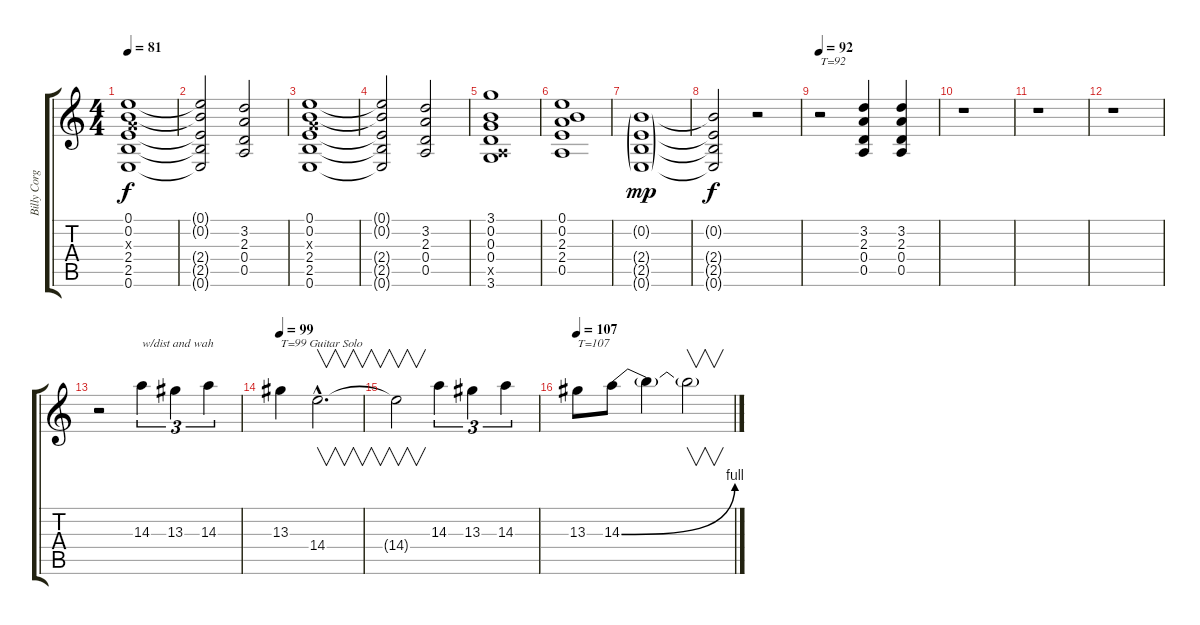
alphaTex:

\track ("Billy Corgan" "Billy Corg") {instrument electricguitarjazz}
\staff {score tabs}
\tuning (E4 B3 G3 D3 A2 E2) {hide}
\ts (4 4)
\tempo 81
\clef g2
\ks c
(0.1 0.2 0.3{x} 2.4 2.5 0.6).1{dy f instrument distortionguitar} |
(0.1{t} 0.2{t} 2.4{t} 2.5{t} 0.6{t}).2{instrument distortionguitar} (3.2 2.3 0.4 0.5).2{instrument distortionguitar} |
(0.1 0.2 0.3{x} 2.4 2.5 0.6).1{instrument distortionguitar} |
(0.1{t} 0.2{t} 2.4{t} 2.5{t} 0.6{t}).2{instrument distortionguitar} (3.2 2.3 0.4 0.5).2{instrument distortionguitar} |
(3.1 0.2 0.3 0.4 0.5{x} 3.6).1{instrument distortionguitar} |
(0.1 0.2 2.3 2.4 0.5).1{instrument distortionguitar} |
(0.2{g} 2.4{g} 2.5{g} 0.6{g}).1{dy mp instrument distortionguitar} |
(0.2{t} 2.4{t} 2.5{t} 0.6{t}).2{dy f instrument distortionguitar} r.2 |
\tempo 92
r.2{txt "T=92"} (3.2 2.3 0.4 0.5).4{instrument distortionguitar} (3.2 2.3 0.4 0.5).4{instrument distortionguitar} |
r.1 |
r.1 |
r.1 |
r.2 14.3.4{tu (3 2) txt "w/dist and wah" instrument distortionguitar} 13.3.4{tu (3 2) instrument distortionguitar} 14.3.4{tu (3 2) instrument distortionguitar} |
\tempo 99
13.3.4{txt "T=99 Guitar Solo" instrument distortionguitar} 14.4{hac}.2{v d instrument distortionguitar} |
14.4{t}.2{v instrument distortionguitar} 14.3.4{tu (3 2) instrument distortionguitar} 13.3.4{tu (3 2) instrument distortionguitar} 14.3.4{tu (3 2) instrument distortionguitar} |
\tempo 107
13.3.8{txt "T=107" instrument distortionguitar} 14.3{be (bend 0 0 60 4)}.8{instrument distortionguitar} 14.3{t}.4{instrument distortionguitar} 14.3{t}.2{v instrument distortionguitar}
